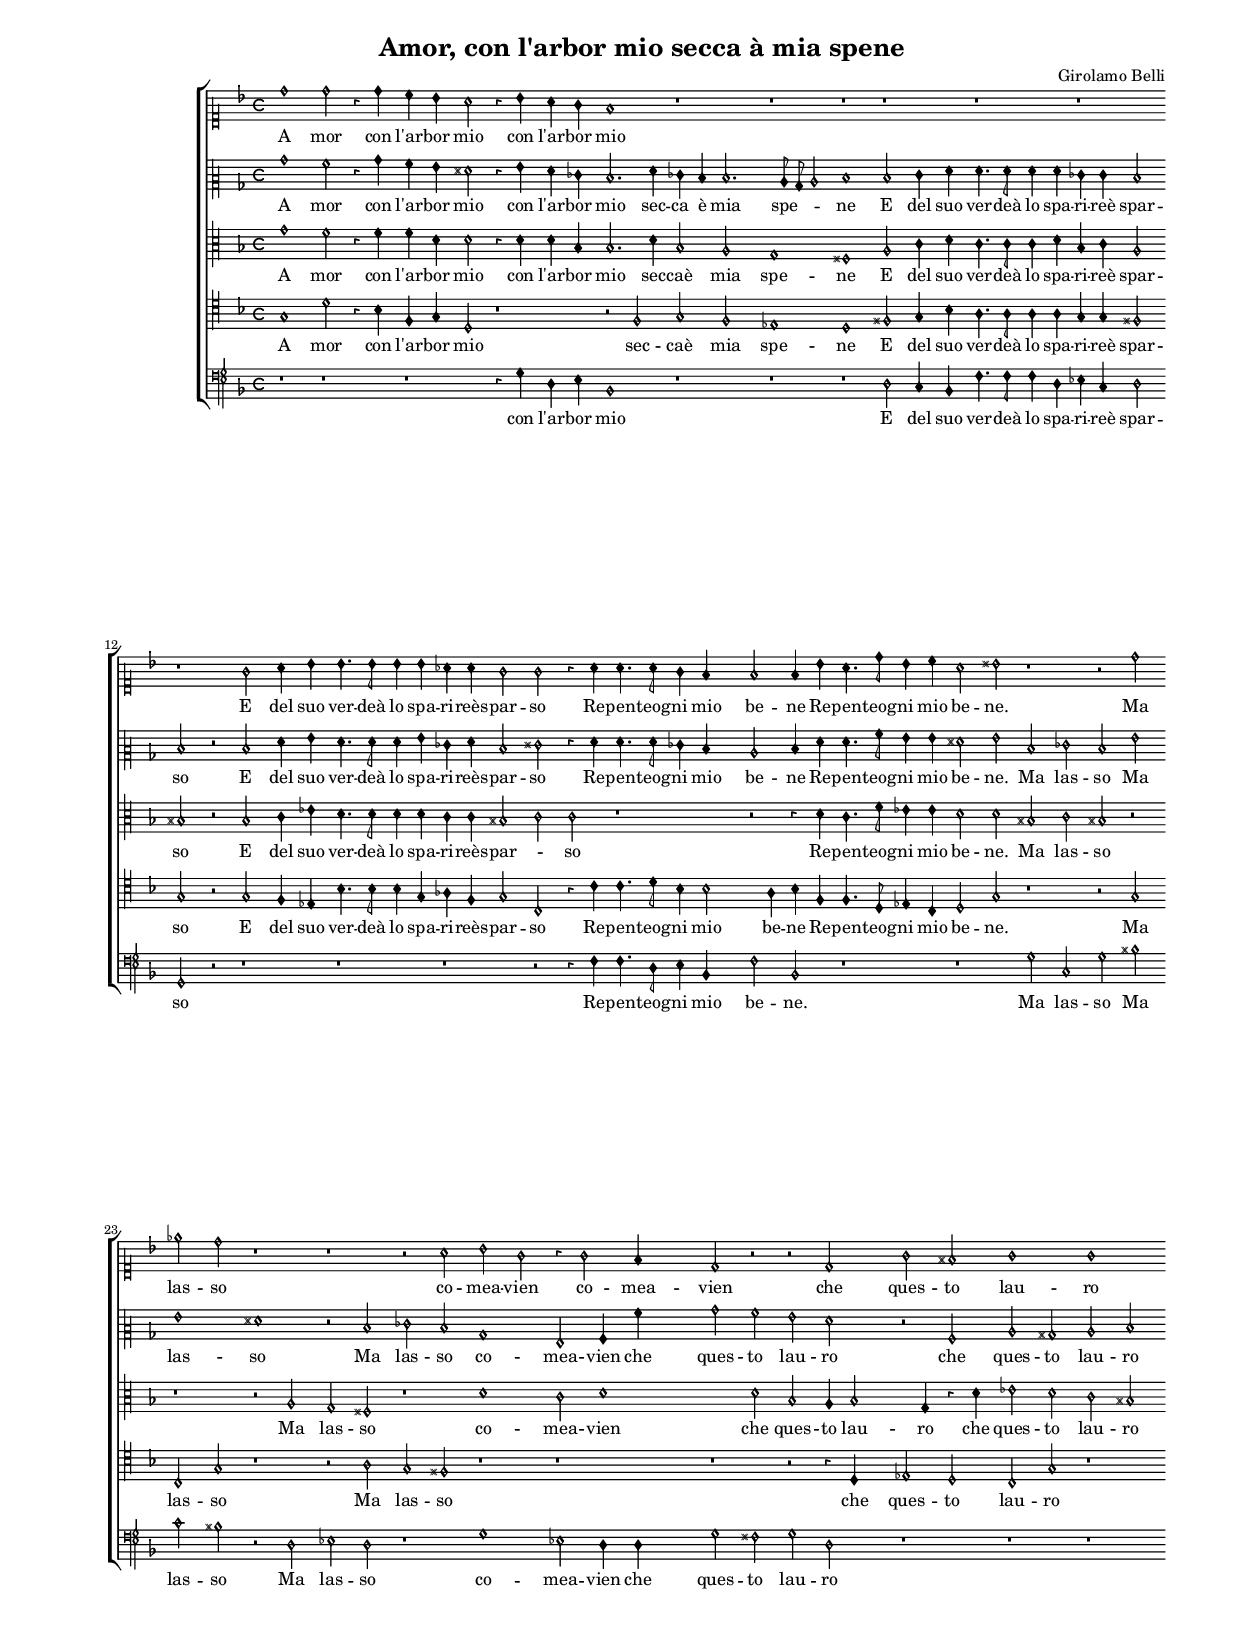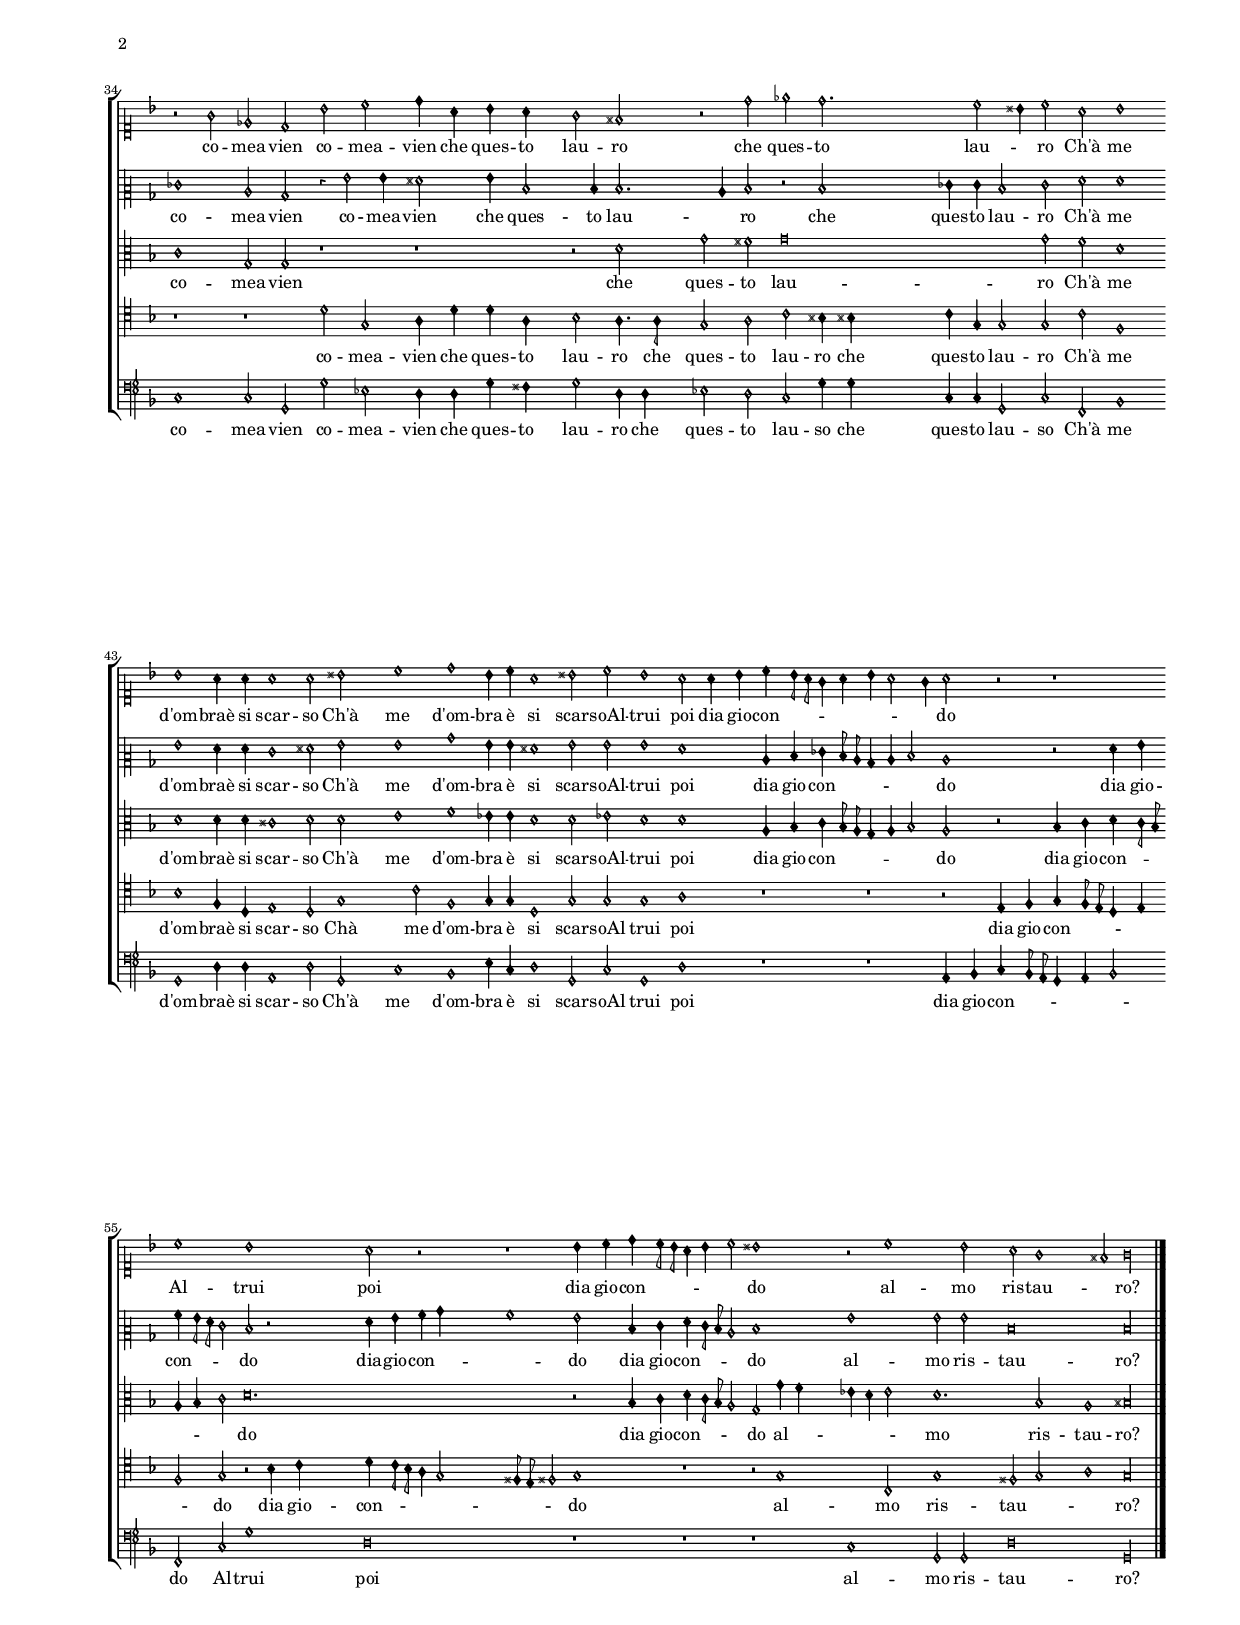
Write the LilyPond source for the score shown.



\version "2.12.0"







#(set-default-paper-size "a4")



\paper {
 top-system-spacing #'basic-distance = #10
  system-system-spacing #'basic-distance = #35
  last-bottom-spacing #'basic-distance = #10


  line-width    = 177.348\mm

  left-margin   = 19.9965\mm
 
 top-margin    = 12.656\mm
 
 bottom-margin = 12.656\mm
 
 %%indent = 0 \mm 

  %%set to ##t if your score is less than one page:
 
  ragged-last-bottom = ##t 
  ragged-bottom = ##f
 
  %% system-separator-markup = \slashSeparator 
  
}




\header {

    title = "Amor, con l'arbor mio secca à mia spene"

    composer = "Girolamo Belli"
    
}






AvoiceAA = \relative c'{

\set Score.defaultBarType = "empty"
\override Staff.TimeSignature #'style = #'neomensural
\override Staff.Accidental #'glyph-name-alist = #alteration-mensural-glyph-name-alist
\override Stem #'flag-style = #'mensural
\override Stem #'thickness = #1.0
   \override Voice.NoteHead #'style = #'petrucci
\override Voice.Rest #'style = #'neomensural
\override Score.SpacingSpanner #'spacing-increment = #1.0 % tight spacing     
%% esto se usa para omitir el corchete   override Score.SystemStartBracket #'transparent = ##t
       \clef "petrucci-c1"
 
    \key f \major 
    
 
    \time 4/4 

\autoBeamOff


    d'1      | % 1
 
   d2 r4 d      | % 2
  
  c bes a2      | % 3

    r4 bes a g      | % 4
  
  f1      | % 5
 
\cadenzaOn
   r1 s4 
\cadenzaOff
            | % 
 
\set Score.currentBarNumber = #7
   r1 | % 7 
   r1 | % 8 
   r1 | % 9 
   r1 | % 10 
   r1 | % 11 
   r1      | % 12
\set Score.currentBarNumber = #13
   g2 a4 bes      | % 13

    bes4. bes8 bes4 bes      | % 14
 
   aes  aes g2      | % 15
  
  g r4 a      | % 16
 
\cadenzaOn
   a4. a8 g4 f  s4 
  \cadenzaOff
       | % 17
 
   f2 f4 bes          | % 18
  
\set Score.currentBarNumber = #19
  a4. d8 bes4 c      | % 19
  
  a2 bis      | % 20
 
   r1  | % 
 
   r2 d      | % 22
 
   ees d      | % 23
 
   r1  | % 

   r1      | % 25
\set Score.currentBarNumber = #26
    r2 a      | % 26
 
   bes g      | % 27
 
 \cadenzaOn
  r4 g2 f4  s2 
    \cadenzaOff
       | % 28
 
   d2 r      | % 29
  
\cadenzaOn
  r d  s4 
 \cadenzaOff
          | % 30
 
   g2 fis      | % 31
 
   g1           | % 32
 
\set Score.currentBarNumber = #33
   g      | % 33
 
   r2 g      | % 34
 
   ees d      | % 35
  
  bes' c      | % 36
 
\cadenzaOn
   d4 a bes a  s4 
   \cadenzaOff
      | % 37
 
\cadenzaOn
   g2 fis  s4 
   \cadenzaOff
     | % 38
  
  r2 d'           | % 39
 
\set Score.currentBarNumber = #40

\cadenzaOn
   ees d2. s4 s2   
 \cadenzaOff
       | % 40

    s4 c2 bis4      | % 41
 
   c2 a      | % 42
 
   bes1      | % 43
 
\cadenzaOn
   bes1 a4 a a1 
    \cadenzaOff
      | % 44
 
\cadenzaOn
   a2 bis  s2 
  \cadenzaOff
             | % 45
 
\set Score.currentBarNumber = #46
   c1      | % 46
  
\cadenzaOn
 d1 bes4 c a1 
     \cadenzaOff
       | % 47

    bis2 c     | % 48
 
   bes1      | % 49
  
  a2 a4 bes      | % 50
 
   c bes8 a g4 a        | % 51
 
   bes a2 g4           | % 52
 
\set Score.currentBarNumber = #53
   a2 r      | % 53
 
   r1    | % 
 
   c1      | % 55
 
 \cadenzaOn
   bes  s1 s1
    \cadenzaOff
   | % 56
 
 \cadenzaOn
   a2 r s1
   \cadenzaOff
    | % 57
  
  r1  | % 
 
   bes4 c d c8 bes           | % 59
 
\set Score.currentBarNumber = #60
   a4 bes c2     | % 60
 
\cadenzaOn
   bis1   s2 
    \cadenzaOff
     | % 61
 
\cadenzaOn
   r2 c1  
    \cadenzaOff
      | % 62
 
\cadenzaOn
   s2 bis    s2 
    \cadenzaOff
     | % 63
 
 \cadenzaOn
   a g1 s2   
\cadenzaOff
      | % 64
 
   s2 fis    | % 65
 
   g\longa  \bar "|." 

\override Staff.BarLine #'transparent = ##f
}% end of last bar in partorvoice

 





AvoiceBA = \relative c'{

   \override Staff.TimeSignature #'style = #'neomensural
\override Staff.Accidental #'glyph-name-alist = #alteration-mensural-glyph-name-alist
\override Stem #'flag-style = #'mensural
\override Stem #'thickness = #1.0
   \override Voice.NoteHead #'style = #'petrucci
\override Voice.Rest #'style = #'neomensural  
\override Score.SpacingSpanner #'spacing-increment = #1.0 % tight spacing     
  \clef "petrucci-c2"
    \key f \major 
    

    \time 4/4 
\autoBeamOff


    bes'1      | % 1
 
   a2 r4 bes      | % 2
  
  a g fis2      | % 3
  
  r4 g f ees      | % 4

    d2. f4      | % 5
  
\cadenzaOn
  ees d d2. 
\cadenzaOff
         | % 6
 
   s4 c8 bes c2      | % 7

    d1      | % 8
 
   d2 e4 f      | % 9
 
   f4. f8 f4 f      | % 10

    ees ees d2      | % 11
 
   d r      | % 12
 
   d f4 g      | % 13
 
   f4. f8 f4 g      | % 14

    ees f d2      | % 15
 
   eis r4 f      | % 16
 
\cadenzaOn
   f4. f8 ees4 d   s4 
 \cadenzaOff
       | % 17
  
  c2 d4 f      | % 18
 
   f4. a8 g4 g      | % 19
 
   fis2 g      | % 20
 
   d ees      | % 21
 
   d g      | % 22
 
   g1      | % 23
  
  fis      | % 24
 
   r2 d      | % 25
  
  ees d      | % 26
 
   bes1      | % 27
 
\cadenzaOn
   g2 a4 a'    s2 
  \cadenzaOff
       | % 28
 
   bes2 a      | % 29
 
\cadenzaOn
   g f  s4  
   \cadenzaOff
     | % 30
 
   r2 a,      | % 31
 
   c bis      | % 32
 
   c d      | % 33
 
   ees1      | % 34
 
   c2 bes      | % 35
  
  r4 g'2 g4      | % 36
 
\cadenzaOn
   fis2 g4 d2  
   \cadenzaOff
       | % 37
 
\cadenzaOn
   s4 d d2.  
    \cadenzaOff
      | % 38
 
   s4 c d2      | % 39
 
 \cadenzaOn
   r d   s1
    \cadenzaOff
   | % 40
  
  ees4  ees d2      | % 41
 
   e f      | % 42
  
  f1      | % 43
  
\cadenzaOn
 g1 f4 f e1    
   \cadenzaOff
     | % 44
 
\cadenzaOn
   fis2 g  s2 
    \cadenzaOff
      | % 45
 
   g1      | % 46
 
\cadenzaOn
   bes1 g4 g fis1 
     \cadenzaOff
     | % 47
  
  g2 g      | % 48
 
   g1      | % 49
 
   f      | % 50
  
  c4 d ees d8 c      | % 51
  
  bes4 c d2      | % 52
 
   c1      | % 53
  
  r2 f4 g      | % 54
 
   a g8 f e2      | % 55
 
 \cadenzaOn
   d r  s1 s1  
   \cadenzaOff
     | % 56
  
  \cadenzaOn
  f4 g a bes s1 
  \cadenzaOff
   | % 57
 
   a1      | % 58
 
   g2 d4 e      | % 59
 
   f e8 d c2      | % 60
 
\cadenzaOn
   d1   s2  
  \cadenzaOff
     | % 61
  
\cadenzaOn
  g1  s2 
    \cadenzaOff
      | % 62
  
\cadenzaOn
  g2 g  s2 
     \cadenzaOff
      | % 63
  
\cadenzaOn  
  d\breve
   \cadenzaOff
   | % 64
  
  s1      | % 65
  
  d\longa  \bar "|." 
\override Staff.BarLine #'transparent = ##f
}% end of last bar in partorvoice

 





AvoiceCA = \relative c{

\override Staff.TimeSignature #'style = #'neomensural
\override Staff.Accidental #'glyph-name-alist = #alteration-mensural-glyph-name-alist
\override Stem #'flag-style = #'mensural
\override Stem #'thickness = #1.0
   \override Voice.NoteHead #'style = #'petrucci
\override Voice.Rest #'style = #'neomensural
\override Score.SpacingSpanner #'spacing-increment = #1.0 % tight spacing     
    \clef "petrucci-c3"
  
 
    \key f \major 
    
 
    \time 4/4 
 
\autoBeamOff

   g''1      | % 1
 
   f2 r4 f      | % 2
 
   f d d2      | % 3

    r4 d d bes      | % 4
 
   bes2. d4      | % 5
 
\cadenzaOn
   bes2 a    s4 
\cadenzaOff
       | % 6
  
  g1      | % 7
  
  fis      | % 8
 
   a2 c4 d      | % 9
 
   c4. c8 c4 d      | % 10
 
   bes c a2      | % 11
 
   bis r      | % 12
 
   bes c4 ees      | % 13
 
   d4. d8 d4 d      | % 14
 
   c c bis2      | % 15
 
   c c      | % 16
 
\cadenzaOn
   r1 s4 
\cadenzaOff
     | % 
 
   r2 r4 d      | % 18
 
   c4. f8 ees4  ees      | % 19
 
   d2 d      | % 20
 
   bis c      | % 21
 
   bis r      | % 22
 
   r1  | % 
  
  r2 a      | % 24
  
  g fis      | % 25
 
   r1  | % 
 
   d'1      | % 27
 
\cadenzaOn
   c2 d1 
 \cadenzaOff
        | % 28
 
   s2 d      | % 29
 
\cadenzaOn
   bes a4 bes2  
   \cadenzaOff
      | % 30
 
   s4 g r d'      | % 31
  
  ees2 d      | % 32
 
   c bis      | % 33
 
   c1      | % 34
  
  g2 g      | % 35
 
   r1  | % 

\cadenzaOn
   r1 s4 
   \cadenzaOff
    | % 37
\cadenzaOn
    r2 d'   s4 
   \cadenzaOff
    | % 38

    g2 fis      | % 39
  
  \cadenzaOn
  g\breve     
   \cadenzaOff
   | % 40
 
   s1      | % 41
  
  g2 f      | % 42
 
   d1      | % 43
 
\cadenzaOn
   d1 d4 d cis1   
   \cadenzaOff
       | % 44
 
\cadenzaOn
   d2 d   s2 
    \cadenzaOff
    | % 45
 
   e1      | % 46
 
\cadenzaOn
   f1 ees4  ees d1   
    \cadenzaOff
     | % 47
 
   d2 ees!      | % 48
 
   d1      | % 49
 
   d      | % 50
 
   a4 bes c bes8 a      | % 51
 
   g4 a bes2      | % 52
 
   a r      | % 53
  
  bes4 c d c8 bes      | % 54
  
  a4 bes c2      | % 55
 
 \cadenzaOn
   d\breve.    
  \cadenzaOff
     | % 56

\cadenzaOn
    s1  s1
  \cadenzaOff
     | % 57
 
   s1      | % 58
  
  r2 bes4 c      | % 59
 
   d c8 bes a2      | % 60
 
 \cadenzaOn
  g g'4 f  s2  
   \cadenzaOff
    | % 61
 
\cadenzaOn
   ees4 d ees2  s2 
  \cadenzaOff
      | % 62
 
\cadenzaOn
   d1.  
   \cadenzaOff
      | % 63
 
 \cadenzaOn
   s2 bes   s1 
  \cadenzaOff
     | % 64
 
   a1    | % 65
  
  bis\longa  \bar "|." 
\override Staff.BarLine #'transparent = ##f
}% end of last bar in partorvoice

 






AvoiceDA = \relative c{

    \override Staff.TimeSignature #'style = #'neomensural
\override Staff.Accidental #'glyph-name-alist = #alteration-mensural-glyph-name-alist
\override Stem #'flag-style = #'mensural
\override Stem #'thickness = #1.0
   \override Voice.NoteHead #'style = #'petrucci
\override Voice.Rest #'style = #'neomensural
\override Score.SpacingSpanner #'spacing-increment = #1.0 % tight spacing     
    \clef "petrucci-c4"

   \key f \major 
    

    \time 4/4 
  
\autoBeamOff

  g'1      | % 1
  
  d'2 r4 bes      | % 2

    f g d2      | % 3
  
  r1  | % 
 
   r2 f      | % 5
  
\cadenzaOn
  g f   s4 
\cadenzaOff
      | % 6
 
   ees1      | % 7
  
  d      | % 8
 
   fis2 g4 bes      | % 9
 
   a4. a8 a4 a      | % 10
 
   g g fis2      | % 11
 
   g r      | % 12
  
  g f4 ees      | % 13
 
   bes'4. bes8 bes4 g      | % 14
 
   aes f g2      | % 15
 
   c, r4 c'      | % 16
 
\cadenzaOn
   c4. d8 bes4 bes2  
 \cadenzaOff
      | % 17
  
  s4 a bes f      | % 18
 
   f4. d8 ees4 c      | % 19
 
   d2 g      | % 20
  
  r1  | % 
 
   r2 g      | % 22
 
   c, g'      | % 23
 
   r1  | % 
 
   r2 a      | % 25
 
   g fis      | % 26
 
   r1  | % 

\cadenzaOn
   r1 s2 
 \cadenzaOff
     | % 28 
   r1 | % 29 
\cadenzaOn
   r2 r4 d   s4 
   \cadenzaOff
     | % 30
 
   ees2 d      | % 31
  
  c g'      | % 32
  
  r1  | % 
 
  r1 | % 34
  r1 | % 35
   d'2 g,      | % 36
 
\cadenzaOn
   a4 d d a   s4 
   \cadenzaOff
      | % 37
  
\cadenzaOn
  bes2 a4. a8  s4 
   \cadenzaOff
       | % 38
 
   g2 a      | % 39
 
 \cadenzaOn
   c bis4  bis! s1   
 \cadenzaOff
      | % 40
 
   c4 g g2      | % 41
 
   g c      | % 42
 
   f,1      | % 43
 
\cadenzaOn
   bes1 f4 d e1     
   \cadenzaOff
     | % 44
 
\cadenzaOn
   d2 g1  
   \cadenzaOff
      | % 45
  
  s2 c      | % 46
 
 \cadenzaOn
 f,1 g4 g d1    
     \cadenzaOff
     | % 47
 
   g2 g      | % 48
 
   g1      | % 49
  
  a      | % 50
  
  r1  | % 
 
  r1 | % 52
   r2 e4 f      | % 53
 
   g f8 e d4 e      | % 54
 
   f2 g      | % 55
 
 \cadenzaOn
   r bes4 c  s1 s1 
     \cadenzaOff
   | % 56
  
  \cadenzaOn
  d4 c8 bes a4 g2   s2. 
  \cadenzaOff
    | % 57
  
  s4 fis8 e fis!2      | % 58
 
   g1      | % 59
 
   r1  | % 

\cadenzaOn
    r2 g1  
    \cadenzaOff
       | % 61
 
\cadenzaOn
   s2 c, s2 
    \cadenzaOff
       | % 62
  
\cadenzaOn
  g'1    s2 
  \cadenzaOff
      | % 63
  
  \cadenzaOn
  fis2 g  s1
   \cadenzaOff
   | % 64
  
  a1     | % 65
 
   g\longa  \bar "|." 
\override Staff.BarLine #'transparent = ##f
}% end of last bar in partorvoice

 






AvoiceEA = \relative c{

  \override Staff.TimeSignature #'style = #'neomensural
\override Staff.Accidental #'glyph-name-alist = #alteration-mensural-glyph-name-alist
\override Stem #'flag-style = #'mensural
\override Stem #'thickness = #1.0
   \override Voice.NoteHead #'style = #'petrucci
\override Voice.Rest #'style = #'neomensural
\override Score.SpacingSpanner #'spacing-increment = #1.0 % tight spacing 
      \clef "petrucci-f4"   
    \key f \major 
    

    \time 4/4 

\autoBeamOff

    r1  | % 
 
    r1 | % 2 
    r1 | % 3
   r4 g' d  e      | % 4
  
  bes1      | % 5
 
\cadenzaOn
   r1 s4 
  \cadenzaOff
     | % 
   r1 | % 7 
   r1 | % 8
  d2 c4 bes      | % 9
 
   f'4. f8 f4 d      | % 10
 
   ees c d2      | % 11
  
  g, r      | % 12
 
   r1  | % 
 
   r1 | % 14 
   r1 | % 15 
  r2 r4 f'      | % 16
 
\cadenzaOn
   f4. d8  e4 bes  s4 
    \cadenzaOff
     | % 17
  
  f'2 bes,      | % 18
 
   r1  | % 

   r1 | % 20 
   g'2 c,      | % 21
 
   g' bis      | % 22
  
  c bis      | % 23
 
   r d,      | % 24
  
  ees d      | % 25

    r1  | % 
  
  g1      | % 27
 
\cadenzaOn
   ees2 d4 d  s2 
    \cadenzaOff
       | % 28
 
   g2 fis      | % 29
 
\cadenzaOn
   g d   s4 
     \cadenzaOff
     | % 30
  
  r1  | % 
  r1 | % 32 
   r1 | % 33
  c1      | % 34
  
  c2 g      | % 35
  
  g' ees      | % 36
 
\cadenzaOn
   d4 d g fis   s4 
     \cadenzaOff
      | % 37
 
\cadenzaOn
   g2 d4 d   s4 
   \cadenzaOff
      | % 38
 
   ees2 d      | % 39
 
 \cadenzaOn
   c g'4 g  s1
    \cadenzaOff
   | % 40
 
   c,4 c g2      | % 41
 
   c f,      | % 42
  
  bes1      | % 43
 
\cadenzaOn
  g1 d'4 d a1   
    \cadenzaOff
      | % 44
 
\cadenzaOn
   d2 g,  s2 
    \cadenzaOff
      | % 45
 
   c1      | % 46
  
\cadenzaOn
  bes1  e4 c d1     
    \cadenzaOff
     | % 47
 
   g,2 c      | % 48
 
   g1      | % 49
 
   d'      | % 50
  
  r1  | % 
 
  r1 | % 52
   a4 bes c bes8 a      | % 53
 
   g4 a bes2      | % 54
  
  f c'      | % 55
 
 \cadenzaOn
   g'1  s1 s1   
\cadenzaOff
       | % 56
 
 \cadenzaOn
   d\breve    
   \cadenzaOff
    | % 57
 
   s1      | % 58
  
  r1  | % 
 
  r1 | % 60 
\cadenzaOn
  r1 s2 
  \cadenzaOff
     | % 61
\cadenzaOn
   c1   s2 
    \cadenzaOff
    | % 62
 
\cadenzaOn
   g2 g   s2 
    \cadenzaOff
    | % 63

\cadenzaOn
    d'\breve   
   \cadenzaOff
     | % 64
  
  s1     | % 65
 
   g,\longa  \bar "|." 

\override Staff.BarLine #'transparent = ##f
}% end of last bar in partorvoice






      ApartAverseA = \lyricmode { 

\set stanza = \skip4  A mor con  l'ar  -- bor mio
  con  l'ar  -- bor mio E del suo ver --  deà  lo spa -- ri --  reès 
  -- par -- so Re -- pen -- teog -- ni mio be -- ne Re -- pen -- teog
  -- ni mio be -- ne. Ma las -- so co -- mea -- vien co -- mea -- vien
  che ques -- to lau -- ro co -- mea -- vien co -- mea -- vien che
  ques -- to lau -- ro che ques --  to     lau -- \skip4 ro  Ch'à  me
   d'om  --  braè  si scar -- so  Ch'à  me  d'om  -- bra  è  si scar
  -- soAl -- trui poi dia gio -- con -- \skip4 \skip4 \skip4 \skip4
  \skip4 \skip4 \skip4 do Al -- trui poi dia gio -- con -- \skip4 \skip4
  \skip4 \skip4 \skip4 do al -- mo ris -- tau -- \skip4  ro? 
}

ApartBverseA = \lyricmode { 
\set stanza = \skip4 A mor con  l'ar  -- bor mio
  con  l'ar  -- bor mio sec -- ca  è   mia    spe -- \skip4 \skip4 ne E del
  suo ver --  deà  lo spa -- ri --  reè  spar -- so E del suo ver --
   deà  lo spa -- ri --  reès  -- par -- so Re -- pen -- teog -- ni
  mio be -- ne Re -- pen -- teog -- ni mio be -- ne. Ma las -- so Ma
  las -- so Ma las -- so co -- mea -- vien che ques -- to lau -- ro
  che ques -- to lau -- ro co -- mea -- vien co -- mea -- vien che
  ques -- to lau -- \skip4 ro che ques -- to lau --  ro  Ch'à  me
   d'om  --  braè  si scar -- so  Ch'à  me  d'om  -- bra  è  si scar
  -- soAl -- trui poi dia gio -- con -- \skip4 \skip4 \skip4 \skip4 \skip4 do
  dia gio -- con -- \skip4 \skip4 \skip4 do dia -- gio -- con -- \skip4
  \skip4 do dia gio -- con -- \skip4 \skip4 \skip4 do al -- mo ris -- tau --
   ro? 
}

ApartCverseA = \lyricmode { 
\set stanza = \skip4  A  mor con  l'ar  -- bor
  mio con  l'ar  -- bor mio sec --  caè  mia spe -- ne E del suo ver
  --  deà  lo spa -- ri --  reè  spar -- so E del suo ver --  deà  lo
  spa -- ri --  reès  -- par -- \skip4 so Re -- pen -- teog -- ni mio
  be -- ne. Ma las -- so Ma las -- so co -- mea --  vien    che ques
  -- to lau -- ro che ques -- to lau -- ro co -- mea -- vien che ques
  -- to lau -- ro  Ch'à  me  d'om  --  braè  si scar -- so  Ch'à  me
   d'om  -- bra  è  si scar -- soAl -- trui poi dia gio -- con --
  \skip4 \skip4 \skip4 \skip4 \skip4 do dia gio -- con -- \skip4 \skip4
  \skip4 \skip4 \skip4  do    dia gio -- con -- \skip4 \skip4 \skip4 do al --
  \skip4 \skip4 \skip4 \skip4  mo    ris -- tau --  ro? 
}


ApartDverseA = \lyricmode { 
\set stanza = \skip4 A mor con  l'ar  -- bor
  mio sec --  caè  mia spe -- ne E del suo ver --  deà  lo spa -- ri
  --  reè  spar -- so E del suo ver --  deà  lo spa -- ri --  reès  --
  par -- so Re -- pen -- teog -- ni  mio    be -- ne Re -- pen --
  teog -- ni mio be -- ne. Ma las -- so Ma las -- so che ques -- to lau
  -- ro co -- mea -- vien che ques -- to lau -- ro che ques -- to lau
  -- ro che ques -- to lau -- ro  Ch'à  me  d'om  --  braè  si scar --
  so  Chà    me  d'om  -- bra  è  si scar -- soAl trui poi dia gio
  -- con -- \skip4 \skip4 \skip4 \skip4 \skip4 do dia gio -- con -- \skip4
  \skip4 \skip4 \skip4 \skip4 \skip4 \skip4 do al -- mo ris -- tau -- \skip4 \skip4
   ro? 
}


ApartEverseA = \lyricmode { 
\set stanza = \skip4  con  l'ar  -- bor mio E del
  suo ver --  deà  lo spa -- ri --  reè  spar -- so Re -- pen -- teog
  -- ni mio be -- ne. Ma las -- so Ma las -- so Ma las -- so co -- mea
  -- vien che ques -- to lau -- ro co -- mea -- vien co -- mea -- vien
  che ques -- to lau -- ro che ques -- to lau -- so che ques -- to lau
  -- so  Ch'à  me  d'om  --  braè  si scar -- so  Ch'à  me  d'om  --
  bra  è  si scar -- soAl trui poi dia gio -- con -- \skip4 \skip4
  \skip4 \skip4 \skip4 do Al -- trui poi al -- mo ris -- tau --  ro? 
}




\score {
 
    <<
 
        \context StaffGroup = G<<
 
            \context Staff = ApartA <<
 
                \context Voice = AvoiceAA \AvoiceAA

            >>

              \context Lyrics = ApartAverseA\lyricsto AvoiceAA  \ApartAverseA



            \context Staff = ApartB <<
 
                \context Voice = AvoiceBA \AvoiceBA

            >>


			   \context Lyrics = ApartBverseA\lyricsto AvoiceBA  \ApartBverseA


            \context Staff = ApartC << 

                \context Voice = AvoiceCA \AvoiceCA

            >>


			     \context Lyrics = ApartCverseA\lyricsto AvoiceCA  \ApartCverseA
 

            \context Staff = ApartD <<
 
                \context Voice = AvoiceDA \AvoiceDA

            >>



		        \context Lyrics = ApartDverseA\lyricsto AvoiceDA  \ApartDverseA


            \context Staff = ApartE <<
 
                \context Voice = AvoiceEA \AvoiceEA

            >>



			    \context Lyrics = ApartEverseA\lyricsto AvoiceEA  \ApartEverseA

        >> %end of StaffGroupG





      \set Score.skipBars = ##t
      \set Score.markFormatter = #format-mark-box-letters %%boxed rehearsal-marks
 
      \override Score.TimeSignature #'style = #'() %%makes timesigs always numerical

      %% remove previous line to get cut-time/alla breve or common time
 
      \set Score.pedalSustainStyle = #'mixed 

       %% make spanners comprise the note it end on, so that there is no doubt that this note is included.

       \override Score.TrillSpanner #'(bound-details right padding) = #-2
 
     \override Score.TextSpanner #'(bound-details right padding) = #-1
 
     %% Lilypond's normal textspanners are too weak:
  
      \override Score.TextSpanner #'dash-period = #1

      \override Score.TextSpanner #'dash-fraction = #0.5
 
     %% lilypond chordname font, like mscore jazzfont, is both far too big and extremely ugly (olagunde@start.no):

      \override Score.ChordName #'font-family = #'roman
 
      \override Score.ChordName #'font-size =#0
 
      %% In my experience the normal thing in printed scores is maj7 and not the triangle. (olagunde):

      \set Score.majorSevenSymbol = \markup {maj7}

  >>

 

 %% Boosey and Hawkes, and Peters, have barlines spanning all staff-groups in a score,

  %% Eulenburg and Philharmonia, like Lilypond, have no barlines between staffgroups.
  %% If you want the Eulenburg/Lilypond style, comment out the following line:
 

 \layout {\context {\Score \override BarLine #'transparent = ##t}}

}%% end of score-block

 

#(set-global-staff-size 14)
